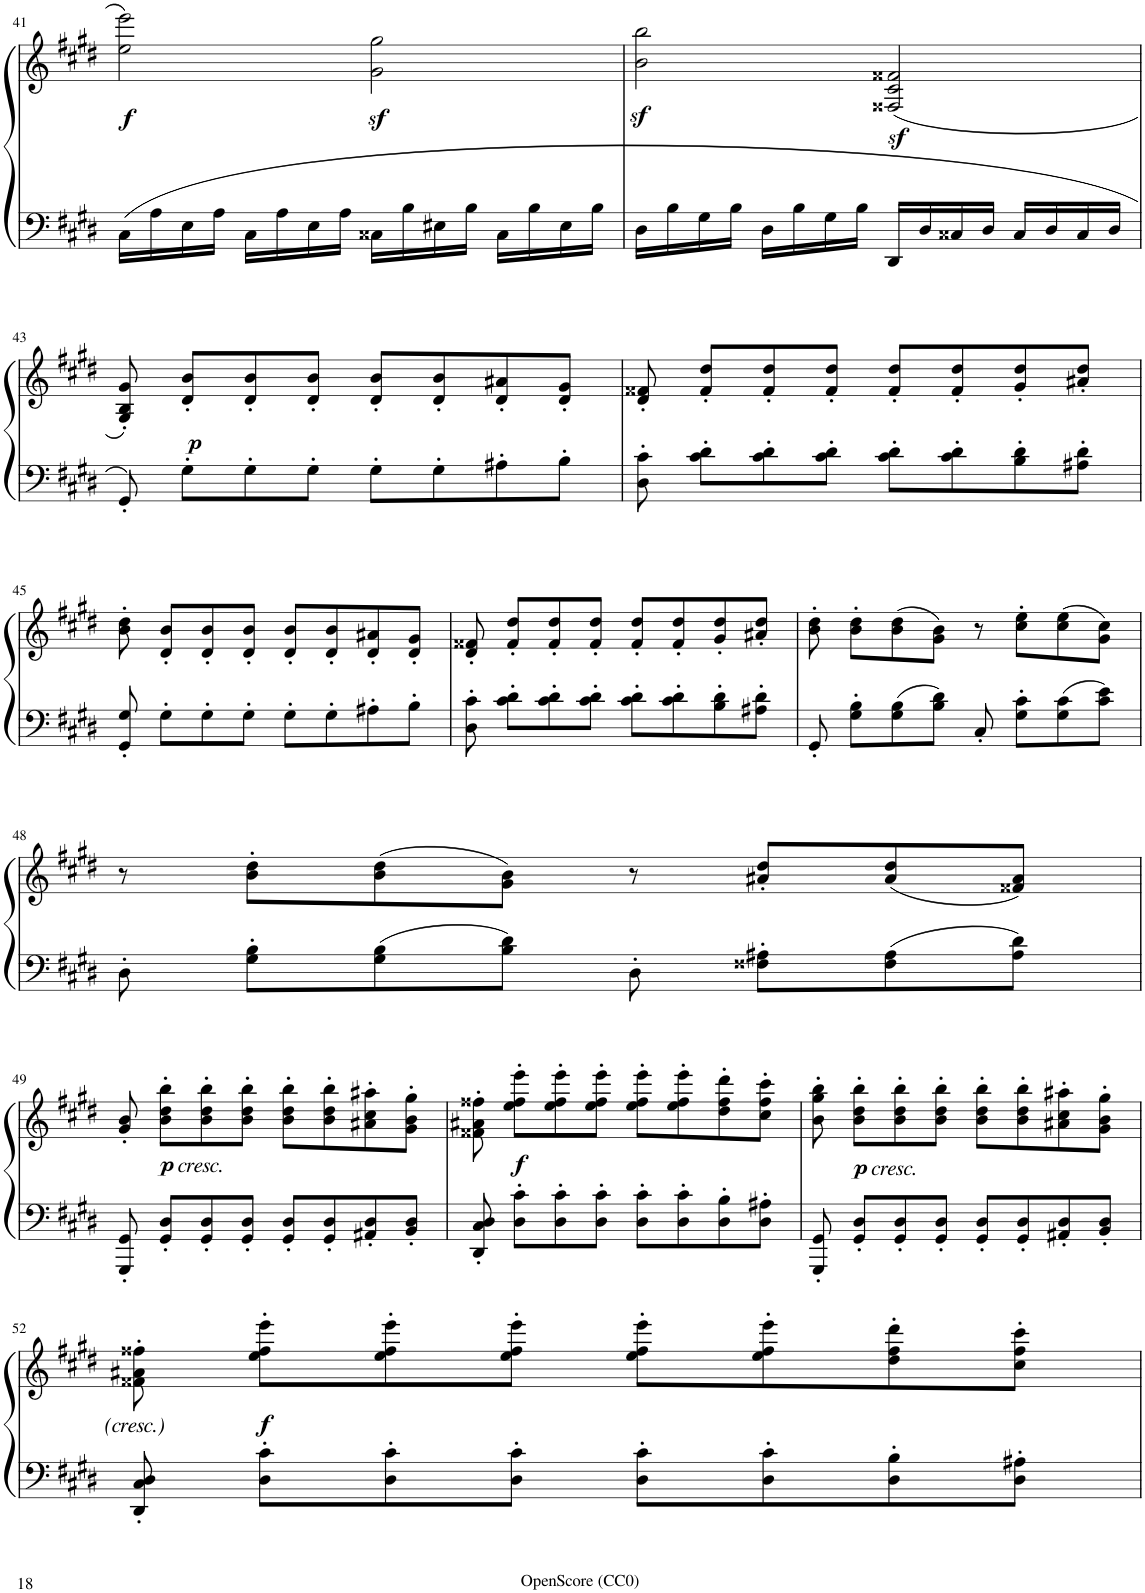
**kern	**kern	**dynam
*part1	*part1	*part1
*staff2	*staff1	*staff1/2
*I"Piano	*	*
*I'Pno.	*	*
!!LO:PB:g=z
*clefF4	*clefG2	*
*k[f#c#g#d#]	*k[f#c#g#d#]	*
*M4/4	*M4/4	*
*met(c)	*met(c)	*
=41	=41	=41
!	!	!LO:DY:b
16C#\LL	2ee\ 2eee\	f
16A\	.	.
16E\	.	.
16A\JJ	.	.
16C#\LL	.	.
16A\	.	.
16E\	.	.
16A\JJ	.	.
16C##X\LL	2g#\z< 2gg#\z<	.
16B\	.	.
16E#X\	.	.
16B\JJ	.	.
16C##\LL	.	.
16B\	.	.
16E#\	.	.
16B\JJ	.	.
=42	=42	=42
16D#\LL	2b\z< 2bb\z<	.
16B\	.	.
16G#\	.	.
16B\JJ	.	.
16D#\LL	.	.
16B\	.	.
16G#\	.	.
16B\JJ	.	.
16DD#/LL	(2F##X/z< 2c#/z< 2f##X/z<	.
16D#/	.	.
16C##X/	.	.
16D#/JJ	.	.
16C##/LL	.	.
16D#/	.	.
16C##/	.	.
16D#/JJ	.	.
!!LO:LB:g=z
=43	=43	=43
8GG#'/	8G#/' 8B/' 8g#/')	.
!	!	!LO:DY:b
8G#'\L	8d#/' 8b/'L	p
8G#'\	8d#/' 8b/'	.
8G#'\J	8d#/' 8b/'J	.
8G#'\L	8d#/' 8b/'L	.
8G#'\	8d#/' 8b/'	.
8A#X'\	8d#/' 8a#X/'	.
8B'\J	8d#/' 8g#/'J	.
=44	=44	=44
8D#\' 8c#\'	8d#/' 8f##X/'	.
8c#\' 8d#\'L	8f##/' 8dd#/'L	.
8c#\' 8d#\'	8f##/' 8dd#/'	.
8c#\' 8d#\'J	8f##/' 8dd#/'J	.
8c#\' 8d#\'L	8f##/' 8dd#/'L	.
8c#\' 8d#\'	8f##/' 8dd#/'	.
8B\' 8d#\'	8g#/' 8dd#/'	.
8A#X\' 8d#\'J	8a#X/' 8dd#/'J	.
!!LO:LB:g=z
=45	=45	=45
8GG#/' 8G#/'	8b\' 8dd#\'	.
8G#'\L	8d#/' 8b/'L	.
8G#'\	8d#/' 8b/'	.
8G#'\J	8d#/' 8b/'J	.
8G#'\L	8d#/' 8b/'L	.
8G#'\	8d#/' 8b/'	.
8A#X'\	8d#/' 8a#X/'	.
8B'\J	8d#/' 8g#/'J	.
=46	=46	=46
8D#\' 8c#\'	8d#/' 8f##X/'	.
8c#\' 8d#\'L	8f##/' 8dd#/'L	.
8c#\' 8d#\'	8f##/' 8dd#/'	.
8c#\' 8d#\'J	8f##/' 8dd#/'J	.
8c#\' 8d#\'L	8f##/' 8dd#/'L	.
8c#\' 8d#\'	8f##/' 8dd#/'	.
8B\' 8d#\'	8g#/' 8dd#/'	.
8A#X\' 8d#\'J	8a#X/' 8dd#/'J	.
=47	=47	=47
8GG#'/	8b\' 8dd#\'	.
8G#\' 8B\'L	8b\' 8dd#\'L	.
8G#\ 8B\	(8b\ 8dd#\	.
8B\ 8d#\J	8g#\ 8b\J)	.
8C#'/	8r	.
8G#\' 8c#\'L	8cc#\' 8ee\'L	.
8G#\ 8c#\	(8cc#\ 8ee\	.
8c#\ 8e\J	8g#\ 8cc#\J)	.
!!LO:LB:g=z
=48	=48	=48
8D#'\	8r	.
8G#\' 8B\'L	8b\' 8dd#\'L	.
8G#\ 8B\	(8b\ 8dd#\	.
8B\ 8d#\J	8g#\ 8b\J)	.
8D#'\	8r	.
8F##X\' 8A#X\'L	8a#X/' 8dd#/'L	.
8F##\ 8A#\	(8a#/ 8dd#/	.
8A#\ 8d#\J	8f##X/ 8a#/J)	.
!!LO:LB:g=z
=49	=49	=49
8GGG#/' 8GG#/'	8g#/' 8b/'	.
!	!LO:TX:b:i:t=cresc.	!
!	!	!LO:DY:b
8GG#/' 8D#/'L	8b\' 8dd#\' 8bb\'L	p
8GG#/' 8D#/'	8b\' 8dd#\' 8bb\'	.
8GG#/' 8D#/'J	8b\' 8dd#\' 8bb\'J	.
8GG#/' 8D#/'L	8b\' 8dd#\' 8bb\'L	.
8GG#/' 8D#/'	8b\' 8dd#\' 8bb\'	.
8AA#X/' 8D#/'	8a#X\' 8cc#\' 8aa#X\'	.
8BB/' 8D#/'J	8g#\' 8b\' 8gg#\'J	.
=50	=50	=50
8DD#/' 8C#/' 8D#/'	8f##X\' 8a#X\' 8ff##X\'	.
!	!	!LO:DY:b
8D#\' 8c#\'L	8ee\' 8ff##\' 8eee\'L	f
8D#\' 8c#\'	8ee\' 8ff##\' 8eee\'	.
8D#\' 8c#\'J	8ee\' 8ff##\' 8eee\'J	.
8D#\' 8c#\'L	8ee\' 8ff##\' 8eee\'L	.
8D#\' 8c#\'	8ee\' 8ff##\' 8eee\'	.
8D#\' 8B\'	8dd#\' 8ff##\' 8ddd#\'	.
8D#\' 8A#X\'J	8cc#\' 8ff##\' 8ccc#\'J	.
=51	=51	=51
8GGG#/' 8GG#/'	8b\' 8gg#\' 8bb\'	.
!	!LO:TX:b:i:t=cresc.	!
!	!	!LO:DY:b
8GG#/' 8D#/'L	8b\' 8dd#\' 8bb\'L	p
8GG#/' 8D#/'	8b\' 8dd#\' 8bb\'	.
8GG#/' 8D#/'J	8b\' 8dd#\' 8bb\'J	.
8GG#/' 8D#/'L	8b\' 8dd#\' 8bb\'L	.
8GG#/' 8D#/'	8b\' 8dd#\' 8bb\'	.
8AA#X/' 8D#/'	8a#X\' 8cc#\' 8aa#X\'	.
8BB/' 8D#/'J	8g#\' 8b\' 8gg#\'J	.
!!LO:LB:g=z
=52	=52	=52
8DD#/' 8C#/' 8D#/'	8f##X\' 8a#X\' 8ff##X\'	.
!	!	!LO:DY:b
8D#\' 8c#\'L	8ee\' 8ff##\' 8eee\'L	f
8D#\' 8c#\'	8ee\' 8ff##\' 8eee\'	.
8D#\' 8c#\'J	8ee\' 8ff##\' 8eee\'J	.
8D#\' 8c#\'L	8ee\' 8ff##\' 8eee\'L	.
8D#\' 8c#\'	8ee\' 8ff##\' 8eee\'	.
8D#\' 8B\'	8dd#\' 8ff##\' 8ddd#\'	.
8D#\' 8A#X\'J	8cc#\' 8ff##\' 8ccc#\'J	.
=	=	=
*-	*-	*-
